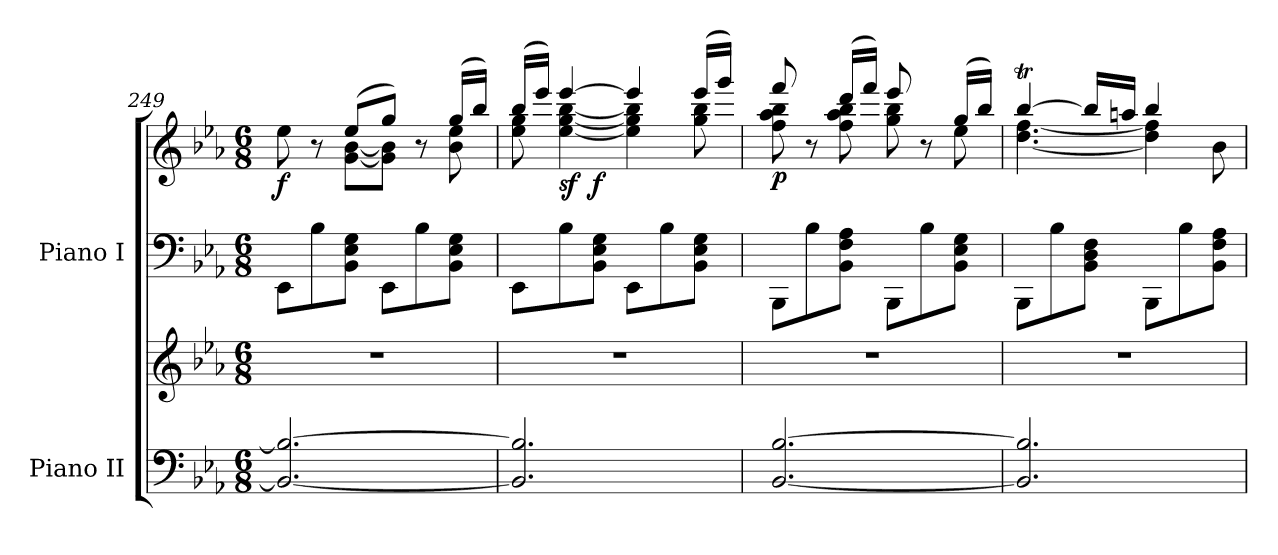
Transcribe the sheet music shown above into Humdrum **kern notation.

**kern	**kern	**kern	**kern	**dynam
*part2	*part2	*part1	*part1	*part1
*staff4	*staff3	*staff2	*staff1	*staff1/2
*I"Piano II	*	*I"Piano I	*	*
*I'Pno. II	*	*I'Pno. I	*	*
*clefF4	*clefG2	*clefF4	*clefG2	*
*k[b-e-a-]	*k[b-e-a-]	*k[b-e-a-]	*k[b-e-a-]	*
*M6/8	*M6/8	*M6/8	*M6/8	*
=249	=249	=249	=249	=249
*	*	*	*^	*
!	!	!	!	!	!LO:DY:b
2.BB-/_ 2.B-/_	2.r	8EE-\L	8ee-\	8reyy	f
.	.	8B-\	8r	8ryy	.
.	.	8BB-\ 8E-\ 8G\J	(>8ee-/L	[8g\ [8b-\L	.
.	.	8EE-\L	8gg/J)	8g\] 8b-\]J	.
.	.	8B-\	8r	8ryy	.
.	.	8BB-\ 8E-\ 8G\J	(>16gg/LL	8b-\ 8ee-\	.
.	.	.	16bb-/JJ)	.	.
=250	=250	=250	=250	=250	=250
*	*	*	*	*^	*
2.BB-/] 2.B-/]	2.r	8EE-\L	(>16bb-/LL	8ee-\ 8gg\	4ryy	.
.	.	.	16eee-/JJ)	.	.	.
!	!	!	!	!	!	!LO:DY:b
.	.	8B-\	[4eee-/	[4ee-\ [4gg\ [4bb-\	.	sf
!	!	!	!	!	!	!LO:DY:b
.	.	8BB-\ 8E-\ 8G\J	.	.	2ryy	f
.	.	8EE-\L	4eee-/]	4ee-\] 4gg\] 4bb-\]	.	.
.	.	8B-\	.	.	.	.
.	.	8BB-\ 8E-\ 8G\J	(>16eee-/LL	8gg\ 8bb-\	.	.
.	.	.	16ggg/JJ)	.	.	.
!!LO:LB:g=z
=251	=251	=251	=251	=251	=251	=251
!	!	!	!	!	!	!LO:DY:b
*	*	*	*	*v	*v	*
[2.BB-/ [2.B-/	2.r	8BBB-\L	8fff/	8ff\ 8aa-\ 8bb-\	p
.	.	8B-\	8r	8ryy	.
.	.	8BB-\ 8F\ 8A-\J	(>16ddd/LL	8ff\ 8aa-\ 8bb-\	.
.	.	.	16fff/JJ)	.	.
.	.	8BBB-\L	8eee-/	8gg\ 8bb-\	.
.	.	8B-\	8r	8ryy	.
.	.	8BB-\ 8E-\ 8G\J	(>16gg/LL	8ee-\	.
.	.	.	16bb-/JJ)	.	.
=252	=252	=252	=252	=252	=252
2.BB-/] 2.B-/]	2.r	8BBB-\L	[4bb-T/	[4.dd\ [4.ff\	.
.	.	8B-\	.	.	.
.	.	8BB-\ 8D\ 8F\J	16bb-/LL]	.	.
.	.	.	16aan/JJ	.	.
.	.	8BBB-\L	4bb-/	4dd\] 4ff\]	.
.	.	8B-\	.	.	.
.	.	8BB-\ 8F\ 8A-\J	8b-\	8ryy	.
*	*	*	*v	*v	*
=	=	=	=	=
*-	*-	*-	*-	*-
